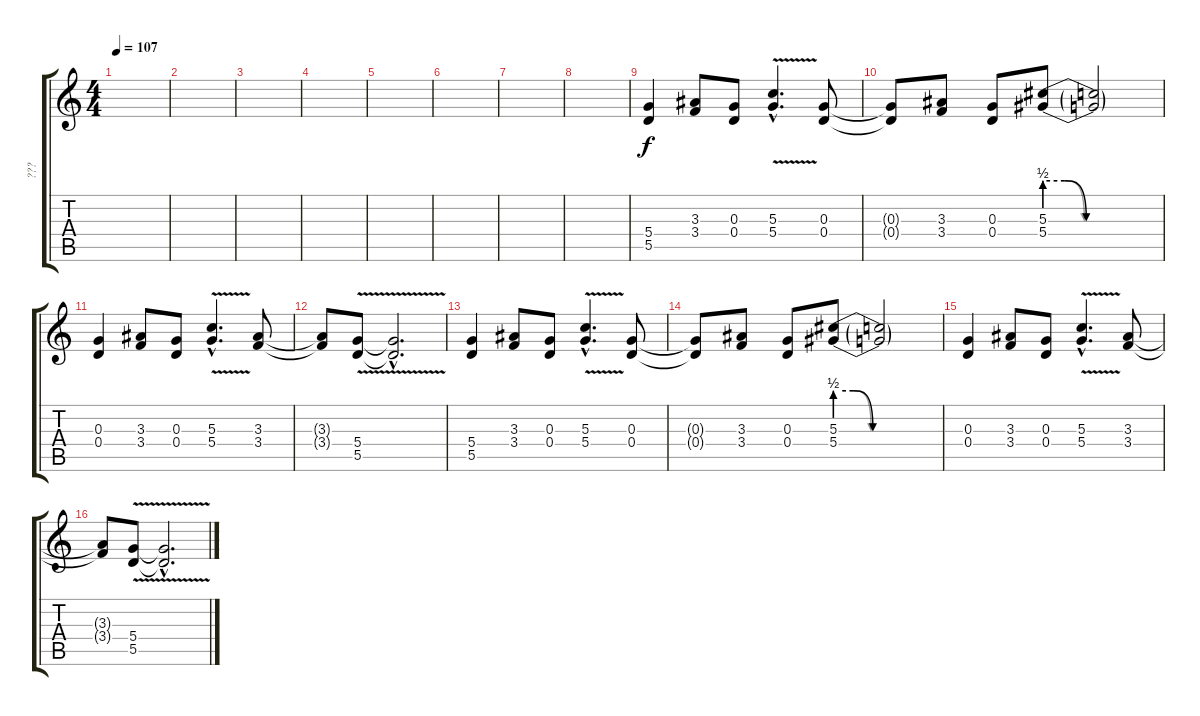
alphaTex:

\track ("???" "???") {instrument distortionguitar}
\staff {score tabs}
\tuning (E4 B3 G3 D3 A2 E2) {hide}
\ts (4 4)
\tempo 107
\clef g2
\ks c
|
|
|
|
|
|
|
|
(5.4 5.5).4 (3.3 3.4).8 (0.3 0.4).8 (5.3{v hac} 5.4{v hac}).4{d} (0.3 0.4).8 |
(0.3{t} 0.4{t}).8 (3.3 3.4).8 (0.3 0.4).8 (5.3{be (custom 0 2 10 2 21 0 60 0)} 5.4{be (custom 0 2 10 2 20 0 60 0)}).8 (5.3{t} 5.4{t}).2 |
(0.3 0.4).4 (3.3 3.4).8 (0.3 0.4).8 (5.3{v hac} 5.4{hac}).4{d} (3.3 3.4).8 |
(3.3{t} 3.4{t}).8 (5.4 5.5{v}).8 (5.4{hac t} 5.5{hac t}).2{d} |
(5.4 5.5).4 (3.3 3.4).8 (0.3 0.4).8 (5.3{v hac} 5.4{v hac}).4{d} (0.3 0.4).8 |
(0.3{t} 0.4{t}).8 (3.3 3.4).8 (0.3 0.4).8 (5.3{be (custom 0 2 10 2 21 0 60 0)} 5.4{be (custom 0 2 10 2 20 0 60 0)}).8 (5.3{t} 5.4{t}).2 |
(0.3 0.4).4 (3.3 3.4).8 (0.3 0.4).8 (5.3{v hac} 5.4{hac}).4{d} (3.3 3.4).8 |
(3.3{t} 3.4{t}).8 (5.4 5.5{v}).8 (5.4{hac t} 5.5{hac t}).2{d}
